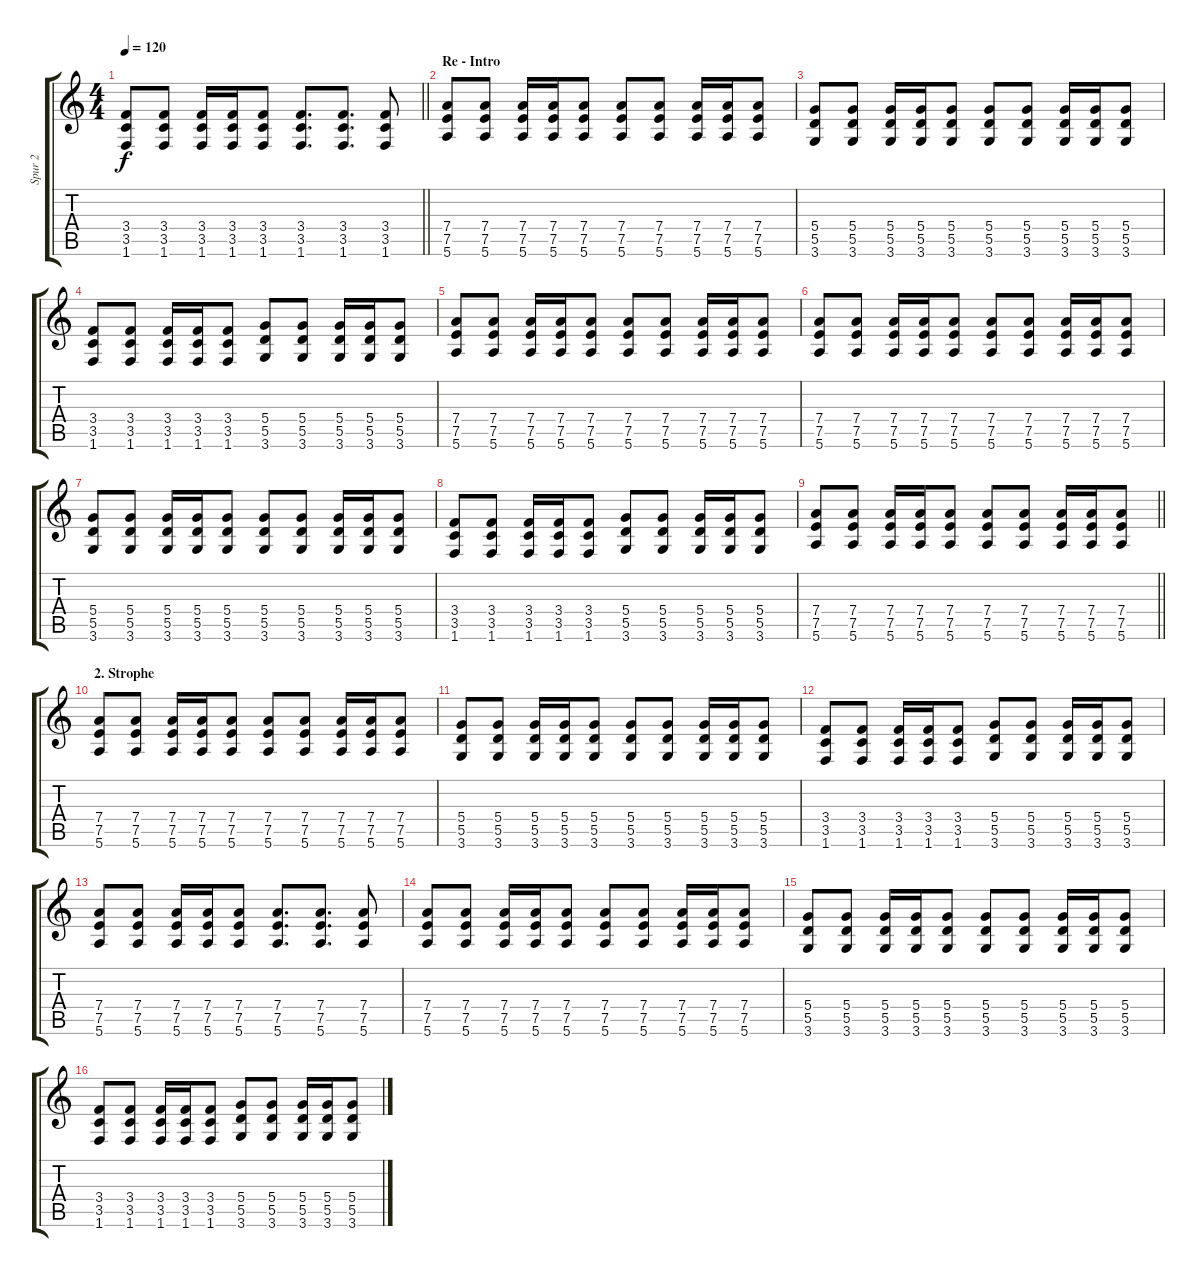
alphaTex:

\track ("Spur 2" "Spur 2") {instrument overdrivenguitar}
\staff {score tabs}
\tuning (E4 B3 G3 D3 A2 E2) {hide}
\ts (4 4)
\tempo 120
\clef g2
\barLineRight lightlight
\ks c
(3.4 3.5 1.6).8{dy f} (3.4 3.5 1.6).8 (3.4 3.5 1.6).16 (3.4 3.5 1.6).16 (3.4 3.5 1.6).8 (3.4 3.5 1.6).8{d} (3.4 3.5 1.6).8{d} (3.4 3.5 1.6).8 |
\section ("" "Re - Intro")
(7.4 7.5 5.6).8 (7.4 7.5 5.6).8 (7.4 7.5 5.6).16 (7.4 7.5 5.6).16 (7.4 7.5 5.6).8 (7.4 7.5 5.6).8 (7.4 7.5 5.6).8 (7.4 7.5 5.6).16 (7.4 7.5 5.6).16 (7.4 7.5 5.6).8 |
(5.4 5.5 3.6).8 (5.4 5.5 3.6).8 (5.4 5.5 3.6).16 (5.4 5.5 3.6).16 (5.4 5.5 3.6).8 (5.4 5.5 3.6).8 (5.4 5.5 3.6).8 (5.4 5.5 3.6).16 (5.4 5.5 3.6).16 (5.4 5.5 3.6).8 |
(3.4 3.5 1.6).8 (3.4 3.5 1.6).8 (3.4 3.5 1.6).16 (3.4 3.5 1.6).16 (3.4 3.5 1.6).8 (5.4 5.5 3.6).8 (5.4 5.5 3.6).8 (5.4 5.5 3.6).16 (5.4 5.5 3.6).16 (5.4 5.5 3.6).8 |
(7.4 7.5 5.6).8 (7.4 7.5 5.6).8 (7.4 7.5 5.6).16 (7.4 7.5 5.6).16 (7.4 7.5 5.6).8 (7.4 7.5 5.6).8 (7.4 7.5 5.6).8 (7.4 7.5 5.6).16 (7.4 7.5 5.6).16 (7.4 7.5 5.6).8 |
(7.4 7.5 5.6).8 (7.4 7.5 5.6).8 (7.4 7.5 5.6).16 (7.4 7.5 5.6).16 (7.4 7.5 5.6).8 (7.4 7.5 5.6).8 (7.4 7.5 5.6).8 (7.4 7.5 5.6).16 (7.4 7.5 5.6).16 (7.4 7.5 5.6).8 |
(5.4 5.5 3.6).8 (5.4 5.5 3.6).8 (5.4 5.5 3.6).16 (5.4 5.5 3.6).16 (5.4 5.5 3.6).8 (5.4 5.5 3.6).8 (5.4 5.5 3.6).8 (5.4 5.5 3.6).16 (5.4 5.5 3.6).16 (5.4 5.5 3.6).8 |
(3.4 3.5 1.6).8 (3.4 3.5 1.6).8 (3.4 3.5 1.6).16 (3.4 3.5 1.6).16 (3.4 3.5 1.6).8 (5.4 5.5 3.6).8 (5.4 5.5 3.6).8 (5.4 5.5 3.6).16 (5.4 5.5 3.6).16 (5.4 5.5 3.6).8 |
\barLineRight lightlight
(7.4 7.5 5.6).8 (7.4 7.5 5.6).8 (7.4 7.5 5.6).16 (7.4 7.5 5.6).16 (7.4 7.5 5.6).8 (7.4 7.5 5.6).8 (7.4 7.5 5.6).8 (7.4 7.5 5.6).16 (7.4 7.5 5.6).16 (7.4 7.5 5.6).8 |
\section ("" "2. Strophe")
(7.4 7.5 5.6).8 (7.4 7.5 5.6).8 (7.4 7.5 5.6).16 (7.4 7.5 5.6).16 (7.4 7.5 5.6).8 (7.4 7.5 5.6).8 (7.4 7.5 5.6).8 (7.4 7.5 5.6).16 (7.4 7.5 5.6).16 (7.4 7.5 5.6).8 |
(5.4 5.5 3.6).8 (5.4 5.5 3.6).8 (5.4 5.5 3.6).16 (5.4 5.5 3.6).16 (5.4 5.5 3.6).8 (5.4 5.5 3.6).8 (5.4 5.5 3.6).8 (5.4 5.5 3.6).16 (5.4 5.5 3.6).16 (5.4 5.5 3.6).8 |
(3.4 3.5 1.6).8 (3.4 3.5 1.6).8 (3.4 3.5 1.6).16 (3.4 3.5 1.6).16 (3.4 3.5 1.6).8 (5.4 5.5 3.6).8 (5.4 5.5 3.6).8 (5.4 5.5 3.6).16 (5.4 5.5 3.6).16 (5.4 5.5 3.6).8 |
(7.4 7.5 5.6).8 (7.4 7.5 5.6).8 (7.4 7.5 5.6).16 (7.4 7.5 5.6).16 (7.4 7.5 5.6).8 (7.4 7.5 5.6).8{d} (7.4 7.5 5.6).8{d} (7.4 7.5 5.6).8 |
(7.4 7.5 5.6).8 (7.4 7.5 5.6).8 (7.4 7.5 5.6).16 (7.4 7.5 5.6).16 (7.4 7.5 5.6).8 (7.4 7.5 5.6).8 (7.4 7.5 5.6).8 (7.4 7.5 5.6).16 (7.4 7.5 5.6).16 (7.4 7.5 5.6).8 |
(5.4 5.5 3.6).8 (5.4 5.5 3.6).8 (5.4 5.5 3.6).16 (5.4 5.5 3.6).16 (5.4 5.5 3.6).8 (5.4 5.5 3.6).8 (5.4 5.5 3.6).8 (5.4 5.5 3.6).16 (5.4 5.5 3.6).16 (5.4 5.5 3.6).8 |
(3.4 3.5 1.6).8 (3.4 3.5 1.6).8 (3.4 3.5 1.6).16 (3.4 3.5 1.6).16 (3.4 3.5 1.6).8 (5.4 5.5 3.6).8 (5.4 5.5 3.6).8 (5.4 5.5 3.6).16 (5.4 5.5 3.6).16 (5.4 5.5 3.6).8
